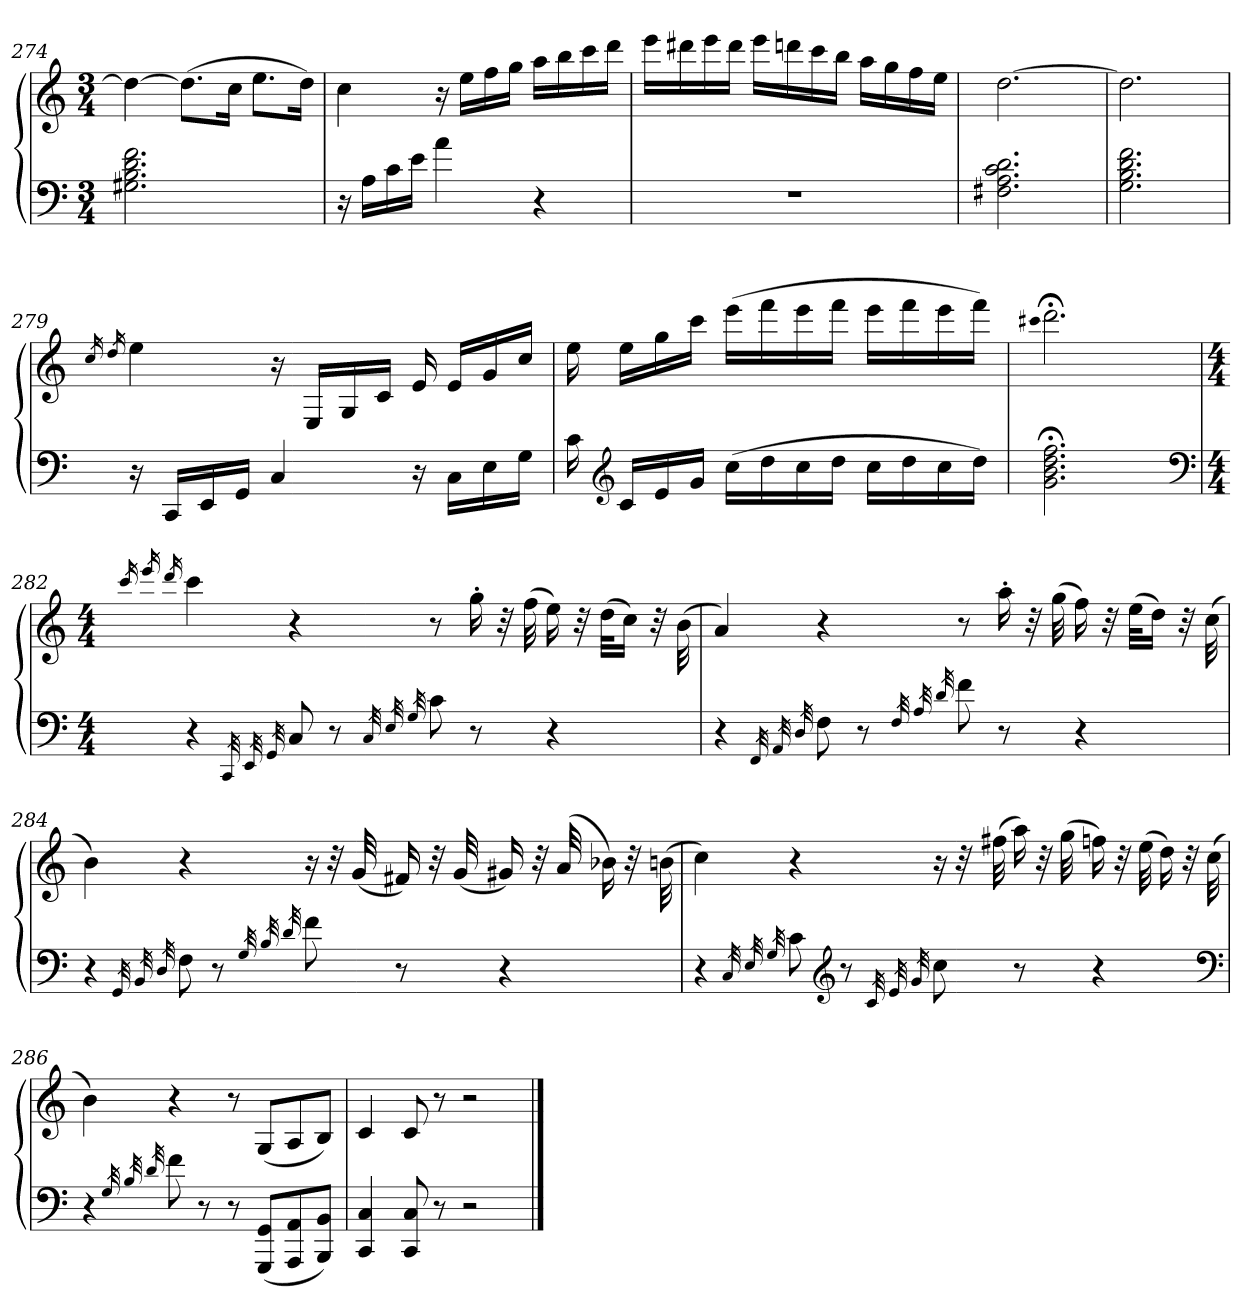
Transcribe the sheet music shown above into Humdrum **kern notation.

**kern	**kern
*part1	*part1
*staff2	*staff1
*clefF4	*clefG2
*k[]	*k[]
*M3/4	*M3/4
=274	=274
2.G#X 2.B 2.d 2.f	4dd_
.	(8.ddL]
.	16ccJk
.	8.eeL
.	16ddJk)
=275	=275
16r	4cc
16ALL	.
16c	.
16eJJ	.
4a	16r
.	16eeLL
.	16ff
.	16ggJJ
4r	16aaLL
.	16bb
.	16ccc
.	16dddJJ
=276	=276
2.r	16eeeLL
.	16ddd#X
.	16eee
.	16ddd#JJ
.	16eeeLL
.	16dddn
.	16ccc
.	16bbJJ
.	16aaLL
.	16gg
.	16ff
.	16eeJJ
=277	=277
2.F#X 2.A 2.c 2.d	[2.dd
=278	=278
2.G 2.B 2.d 2.f	2.dd]
=279	=279
.	16qcc
.	16qdd
16r	4ee
16CCLL	.
16EE	.
16GGJJ	.
4C	16r
.	16ELL
.	16G
.	16cJJ
16r	16e
16CLL	16eLL
16E	16g
16GJJ	16ccJJ
=280	=280
16c	16ee
*clefG2	*
16cLL	16eeLL
16e	16gg
16gJJ	16cccJJ
(16ccLL	(16eeeLL
16dd	16fff
16cc	16eee
16ddJJ	16fffJJ
16ccLL	16eeeLL
16dd	16fff
16cc	16eee
16ddJJ)	16fffJJ)
=281	=281
.	qccc#X
2.g;< 2.b;< 2.dd;< 2.ff;<	2.ddd;<
*clefF4	*
=282	=282
*M4/4	*M4/4
.	16qccc
.	16qeee
.	16qddd
4r	4ccc
32qCC	.
32qEE	.
32qGG	.
8C	4r
8r	.
32qC	.
32qE	.
32qG	.
8c	8r
8r	16gg'
.	32r
.	(32ff
4r	16ee)
.	32r
.	(32ddKLL
.	16ccJJ)
.	32r
.	(32b
=283	=283
4r	4a)
32qFF	.
32qAA	.
32qD	.
8F	4r
8r	.
32qF	.
32qA	.
32qd	.
8f	8r
8r	16aa'
.	32r
.	(32gg
4r	16ff)
.	32r
.	(32eeKLL
.	16ddJJ)
.	32r
.	(32cc
=284	=284
4r	4b)
32qGG	.
32qBB	.
32qD	.
8F	4r
8r	.
32qG	.
32qB	.
32qd	.
8f	16r
.	32r
.	(32g
8r	16f#X)
.	32r
.	(32g
4r	16g#X)
.	32r
.	(32a
.	16b-X)
.	32r
.	(32bn
=285	=285
4r	4cc)
32qC	.
32qE	.
32qG	.
8c	4r
*clefG2	*
8r	.
32qc	.
32qe	.
32qg	.
8cc	16r
.	32r
.	(32ff#X
8r	16aa)
.	32r
.	(32gg
4r	16ffn)
.	32r
.	(32ee
.	16dd)
.	32r
.	(32cc
*clefF4	*
=286	=286
4r	4b)
32qG	.
32qB	.
32qd	.
8f	4r
8r	.
8r	8r
(8GGG 8GGL	(8GL
8AAA 8AA	8A
8BBB 8BBJ)	8BJ)
=287	=287
4CC 4C	4c
8CC 8C	8c
8r	8r
2r	2r
==	==
*-	*-
